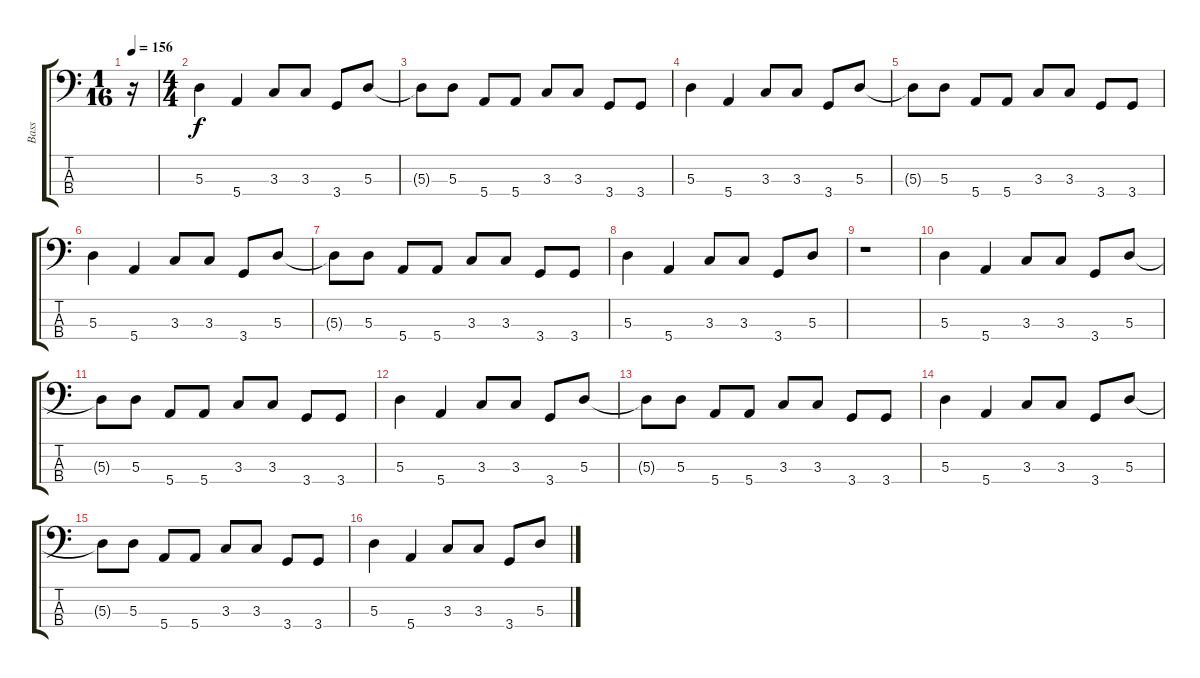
\track ("Bass" "Bass") {instrument electricbasspick}
\staff {score tabs}
\tuning (G2 D2 A1 E1) {hide}
\ts (1 16)
\tempo 156
\clef f4
\ks c
r.16{dy f instrument electricbasspick} |
\ts (4 4)
5.3.4 5.4.4 3.3.8 3.3.8 3.4.8 5.3.8 |
5.3{t}.8 5.3.8 5.4.8 5.4.8 3.3.8 3.3.8 3.4.8 3.4.8 |
5.3.4 5.4.4 3.3.8 3.3.8 3.4.8 5.3.8 |
5.3{t}.8 5.3.8 5.4.8 5.4.8 3.3.8 3.3.8 3.4.8 3.4.8 |
5.3.4 5.4.4 3.3.8 3.3.8 3.4.8 5.3.8 |
5.3{t}.8 5.3.8 5.4.8 5.4.8 3.3.8 3.3.8 3.4.8 3.4.8 |
5.3.4 5.4.4 3.3.8 3.3.8 3.4.8 5.3.8 |
r.1 |
5.3.4 5.4.4 3.3.8 3.3.8 3.4.8 5.3.8 |
5.3{t}.8 5.3.8 5.4.8 5.4.8 3.3.8 3.3.8 3.4.8 3.4.8 |
5.3.4 5.4.4 3.3.8 3.3.8 3.4.8 5.3.8 |
5.3{t}.8 5.3.8 5.4.8 5.4.8 3.3.8 3.3.8 3.4.8 3.4.8 |
5.3.4 5.4.4 3.3.8 3.3.8 3.4.8 5.3.8 |
5.3{t}.8 5.3.8 5.4.8 5.4.8 3.3.8 3.3.8 3.4.8 3.4.8 |
5.3.4 5.4.4 3.3.8 3.3.8 3.4.8 5.3.8
